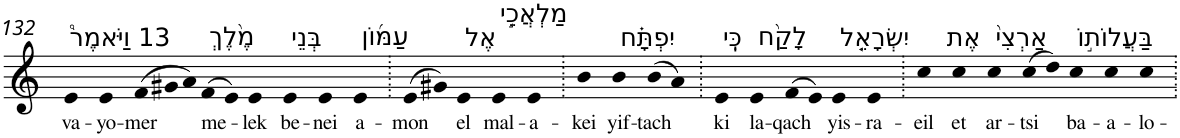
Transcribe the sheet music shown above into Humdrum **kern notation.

**kern	**text
*part1	*part1
*staff1	*staff1
*I"Piano	*
*I'Pno	*
!!LO:PB:g=z
*clefG2	*
*k[]	*
=132	=132
!LO:TX:a:t=13 וַיֹּאמֶר֩	!
!	!LO:LY:b
4e	va-
!	!LO:LY:b
4e	-yo-
*Xtuplet	*
!	!LO:LY:b
(>12f	-mer
12g#X	.
12a)	.
!LO:TX:a:t=מֶ֨לֶךְ	!
!	!LO:LY:b
(>8f	me-
8e)	.
!	!LO:LY:b
4e	-lek
!LO:TX:a:t=בְּנֵי	!
!	!LO:LY:b
4e	be-
!	!LO:LY:b
4e	-nei
!LO:TX:a:t=עַמּ֜וֹן	!
!	!LO:LY:b
4e	a-
=133.	=133.
!	!LO:LY:b
(>8e	-mon
8g#X)	.
!LO:TX:a:t=אֶל	!
!	!LO:LY:b
4e	el
!LO:TX:a:t=מַלְאֲכֵ֣י	!
!	!LO:LY:b
4e	mal-
!	!LO:LY:b
4e	-a-
=134.	=134.
!	!LO:LY:b
4b	-kei
!LO:TX:a:t=יִפְתָּ֗ח	!
!	!LO:LY:b
4b	yif-
!	!LO:LY:b
(>8b	-tach
8a)	.
=135.	=135.
!LO:TX:a:t=כִּֽי	!
!	!LO:LY:b
4e	ki
!LO:TX:a:t=לָקַ֨ח	!
!	!LO:LY:b
4e	la-
!	!LO:LY:b
(>8f	-qach
8e)	.
!LO:TX:a:t=יִשְׂרָאֵ֤ל	!
!	!LO:LY:b
4e	yis-
!	!LO:LY:b
4e	-ra-
=136.	=136.
!	!LO:LY:b
4cc	-eil
!LO:TX:a:t=אֶת	!
!	!LO:LY:b
4cc	et
!LO:TX:a:t=אַרְצִי֙	!
!	!LO:LY:b
4cc	ar-
!	!LO:LY:b
(>8cc	-tsi
8dd)	.
!LO:TX:a:t=בַּעֲלוֹת֣וֹ	!
!	!LO:LY:b
4cc	ba-
!	!LO:LY:b
4cc	-a-
!	!LO:LY:b
4cc	-lo-
=.	=.
*-	*-
